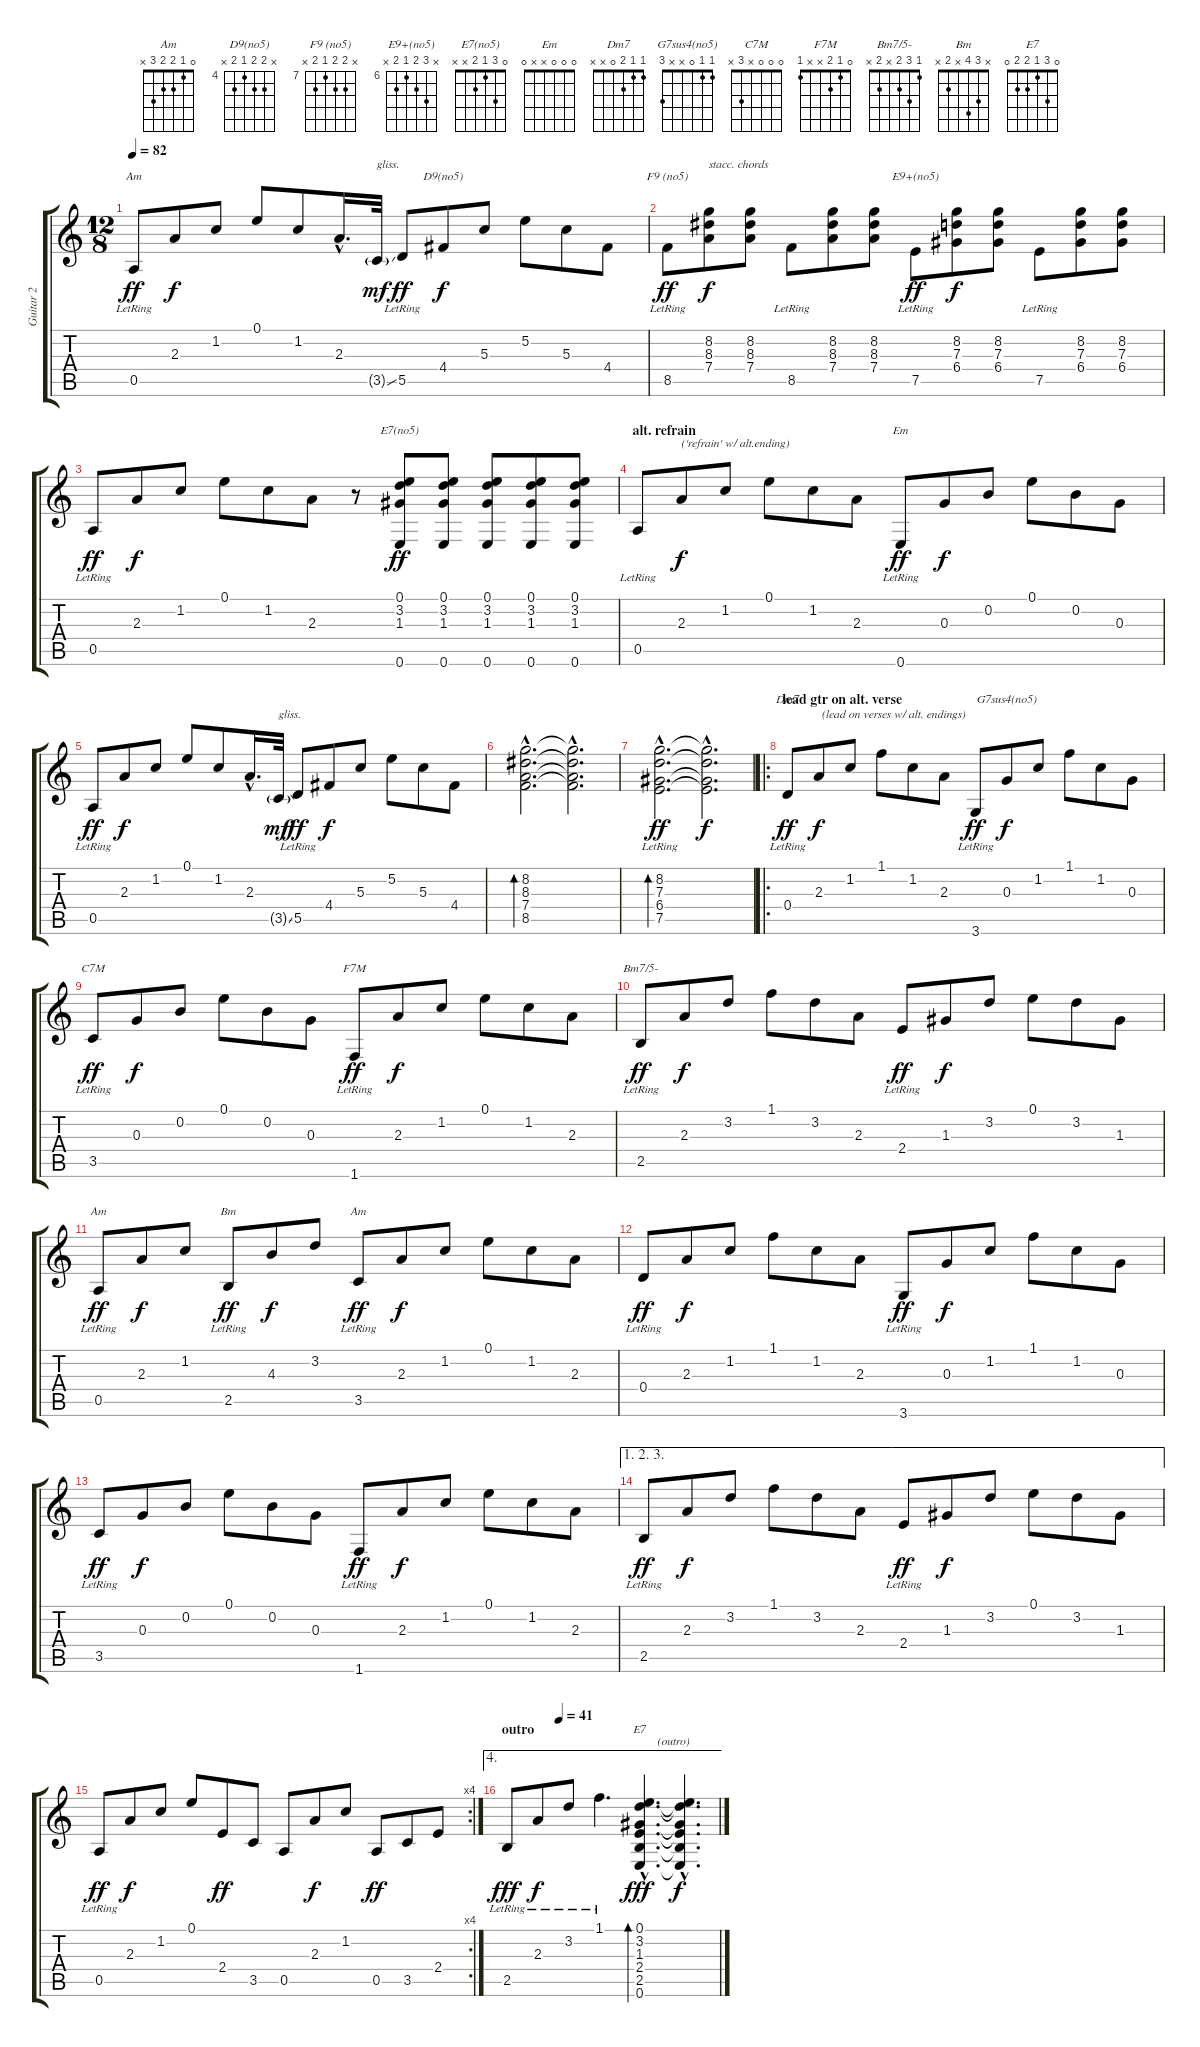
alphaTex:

\track ("Guitar 2" "Guitar 2") {instrument acousticguitarnylon}
\staff {score tabs}
\tuning (E4 B3 G3 D3 A2 E2) {hide}
\chord ("Am" 0 1 2 x 0 x)
\chord ("D9(no5)" x 5 5 4 5 x) {firstfret 4}
\chord ("F9 (no5)" x 8 8 7 8 x) {firstfret 7}
\chord ("E9+(no5)" x 8 7 6 7 x) {firstfret 6}
\chord ("E7(no5)" 0 3 1 2 x x)
\chord ("Em" 0 0 0 x x 0)
\chord ("Dm7" 1 1 2 0 x x)
\chord ("G7sus4(no5)" 1 1 0 x x 3)
\chord ("C7M" 0 0 0 x 3 x)
\chord ("F7M" 0 1 2 x x 1)
\chord ("Bm7/5-" 1 3 2 x 2 x)
\chord ("Am" x 1 2 x 0 x)
\chord ("Bm" x 3 4 x 2 x)
\chord ("Am" 0 1 2 2 3 x)
\chord ("E7" 0 3 1 2 2 0)
\ts (12 8)
\tempo 82
\clef g2
\ks c
0.5{lr}.8{ch "Am" dy ff} 2.3.8{dy f} 1.2.8 0.1.8 1.2.8 2.3{hac}.16{d} 3.5{ss g}.32{txt "gliss." dy mf} 5.5{lr}.8{dy ff} 4.4.8{ch "D9(no5)" dy f} 5.3.8 5.2.8 5.3.8 4.4.8 |
8.5{lr}.8{ch "F9 (no5)" dy ff} (8.2 8.3 7.4).8{txt "stacc. chords" dy f} (8.2 8.3 7.4).8 8.5{lr}.8 (8.2 8.3 7.4).8 (8.2 8.3 7.4).8 7.5{lr}.8{ch "E9+(no5)" dy ff} (8.2 7.3 6.4).8{dy f} (8.2 7.3 6.4).8 7.5{lr}.8 (8.2 7.3 6.4).8 (8.2 7.3 6.4).8 |
0.5{lr}.8{dy ff} 2.3.8{dy f} 1.2.8 0.1.8 1.2.8 2.3.8 r.8 (0.1 3.2 1.3 0.6).8{ch "E7(no5)" dy ff} (0.1 3.2 1.3 0.6).8 (0.1 3.2 1.3 0.6).8 (0.1 3.2 1.3 0.6).8 (0.1 3.2 1.3 0.6).8 |
\section ("" "alt. refrain")
0.5{lr}.8 2.3.8{txt "('refrain' w/ alt.ending)" dy f} 1.2.8 0.1.8 1.2.8 2.3.8 0.6{lr}.8{ch "Em" dy ff} 0.3.8{dy f} 0.2.8 0.1.8 0.2.8 0.3.8 |
0.5{lr}.8{dy ff} 2.3.8{dy f} 1.2.8 0.1.8 1.2.8 2.3{hac}.16{d} 3.5{ss g}.32{txt "gliss." dy mf} 5.5{lr}.8{dy ff} 4.4.8{dy f} 5.3.8 5.2.8 5.3.8 4.4.8 |
(8.2{hac} 8.3{hac} 7.4{hac} 8.5{hac}).2{d bd 240} (8.2{hac t} 8.3{hac t} 7.4{hac t} 8.5{hac t}).2{d} |
(8.2{hac} 7.3{hac} 6.4{hac} 7.5{hac lr}).2{d bd 240 dy ff} (8.2{hac t} 7.3{hac t} 6.4{hac t} 7.5{hac t}).2{d dy f} |
\ro
\section ("" "lead gtr on alt. verse")
0.4{lr}.8{ch "Dm7" dy ff} 2.3.8{txt " (lead on verses w/ alt. endings)" dy f} 1.2.8 1.1.8 1.2.8 2.3.8 3.6{lr}.8{dy ff} 0.3.8{ch "G7sus4(no5)" dy f} 1.2.8 1.1.8 1.2.8 0.3.8 |
3.5{lr}.8{ch "C7M" dy ff} 0.3.8{dy f} 0.2.8 0.1.8 0.2.8 0.3.8 1.6{lr}.8{ch "F7M" dy ff} 2.3.8{dy f} 1.2.8 0.1.8 1.2.8 2.3.8 |
2.5{lr}.8{ch "Bm7/5-" dy ff} 2.3.8{dy f} 3.2.8 1.1.8 3.2.8 2.3.8 2.4{lr}.8{dy ff} 1.3.8{dy f} 3.2.8 0.1.8 3.2.8 1.3.8 |
0.5{lr}.8{ch "Am" dy ff} 2.3.8{dy f} 1.2.8 2.5{lr}.8{ch "Bm" dy ff} 4.3.8{dy f} 3.2.8 3.5{lr}.8{ch "Am" dy ff} 2.3.8{dy f} 1.2.8 0.1.8 1.2.8 2.3.8 |
0.4{lr}.8{dy ff} 2.3.8{dy f} 1.2.8 1.1.8 1.2.8 2.3.8 3.6{lr}.8{dy ff} 0.3.8{dy f} 1.2.8 1.1.8 1.2.8 0.3.8 |
3.5{lr}.8{dy ff} 0.3.8{dy f} 0.2.8 0.1.8 0.2.8 0.3.8 1.6{lr}.8{dy ff} 2.3.8{dy f} 1.2.8 0.1.8 1.2.8 2.3.8 |
\ae (1 2 3)
2.5{lr}.8{dy ff} 2.3.8{dy f} 3.2.8 1.1.8 3.2.8 2.3.8 2.4{lr}.8{dy ff} 1.3.8{dy f} 3.2.8 0.1.8 3.2.8 1.3.8 |
\rc 4
0.5{lr}.8{dy ff} 2.3.8{dy f} 1.2.8 0.1.8 2.4.8{dy ff} 3.5.8 0.5.8 2.3.8{dy f} 1.2.8 0.5.8{dy ff} 3.5.8 2.4.8 |
\ae 4
\section ("" "outro")
\tempo (41 0.25)
2.5{lr}.8{dy fff} 2.3{lr}.8{dy f} 3.2{lr}.8 1.1{lr}.4{d} (0.1 3.2{hac} 1.3{hac} 2.4{hac} 2.5{hac} 0.6{hac}).4{d bd 60 ch "E7" txt "      (outro)" dy fff} (0.1{t} 3.2{hac t} 1.3{hac t} 2.4{hac t} 2.5{hac t} 0.6{hac t}).4{d dy f}
